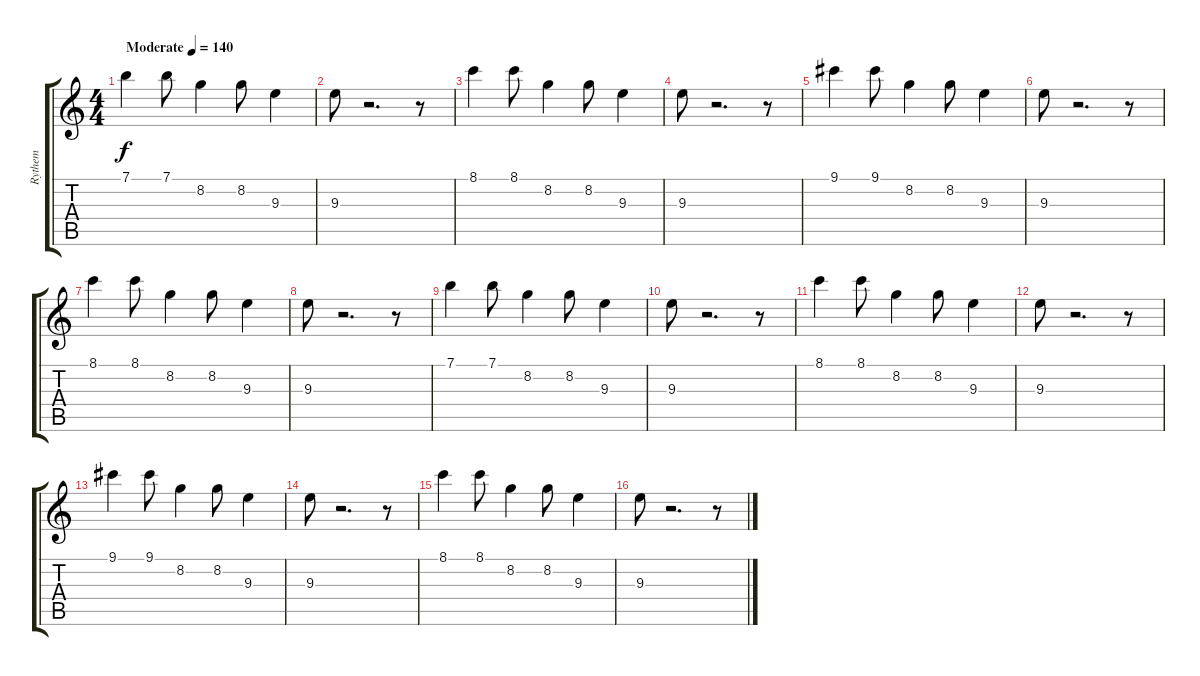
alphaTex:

\track ("Rythem" "Rythem") {instrument distortionguitar}
\staff {score tabs}
\tuning (E4 B3 G3 D3 A2 E2) {hide}
\ts (4 4)
\tempo (140 "Moderate")
\clef g2
\ks c
7.1.4{dy f instrument distortionguitar} 7.1.8 8.2.4 8.2.8 9.3.4 |
9.3.8 r.2{d} r.8 |
8.1.4 8.1.8 8.2.4 8.2.8 9.3.4 |
9.3.8 r.2{d} r.8 |
9.1.4 9.1.8 8.2.4 8.2.8 9.3.4 |
9.3.8 r.2{d} r.8 |
8.1.4 8.1.8 8.2.4 8.2.8 9.3.4 |
9.3.8 r.2{d} r.8 |
7.1.4 7.1.8 8.2.4 8.2.8 9.3.4 |
9.3.8 r.2{d} r.8 |
8.1.4 8.1.8 8.2.4 8.2.8 9.3.4 |
9.3.8 r.2{d} r.8 |
9.1.4 9.1.8 8.2.4 8.2.8 9.3.4 |
9.3.8 r.2{d} r.8 |
8.1.4 8.1.8 8.2.4 8.2.8 9.3.4 |
9.3.8 r.2{d} r.8
